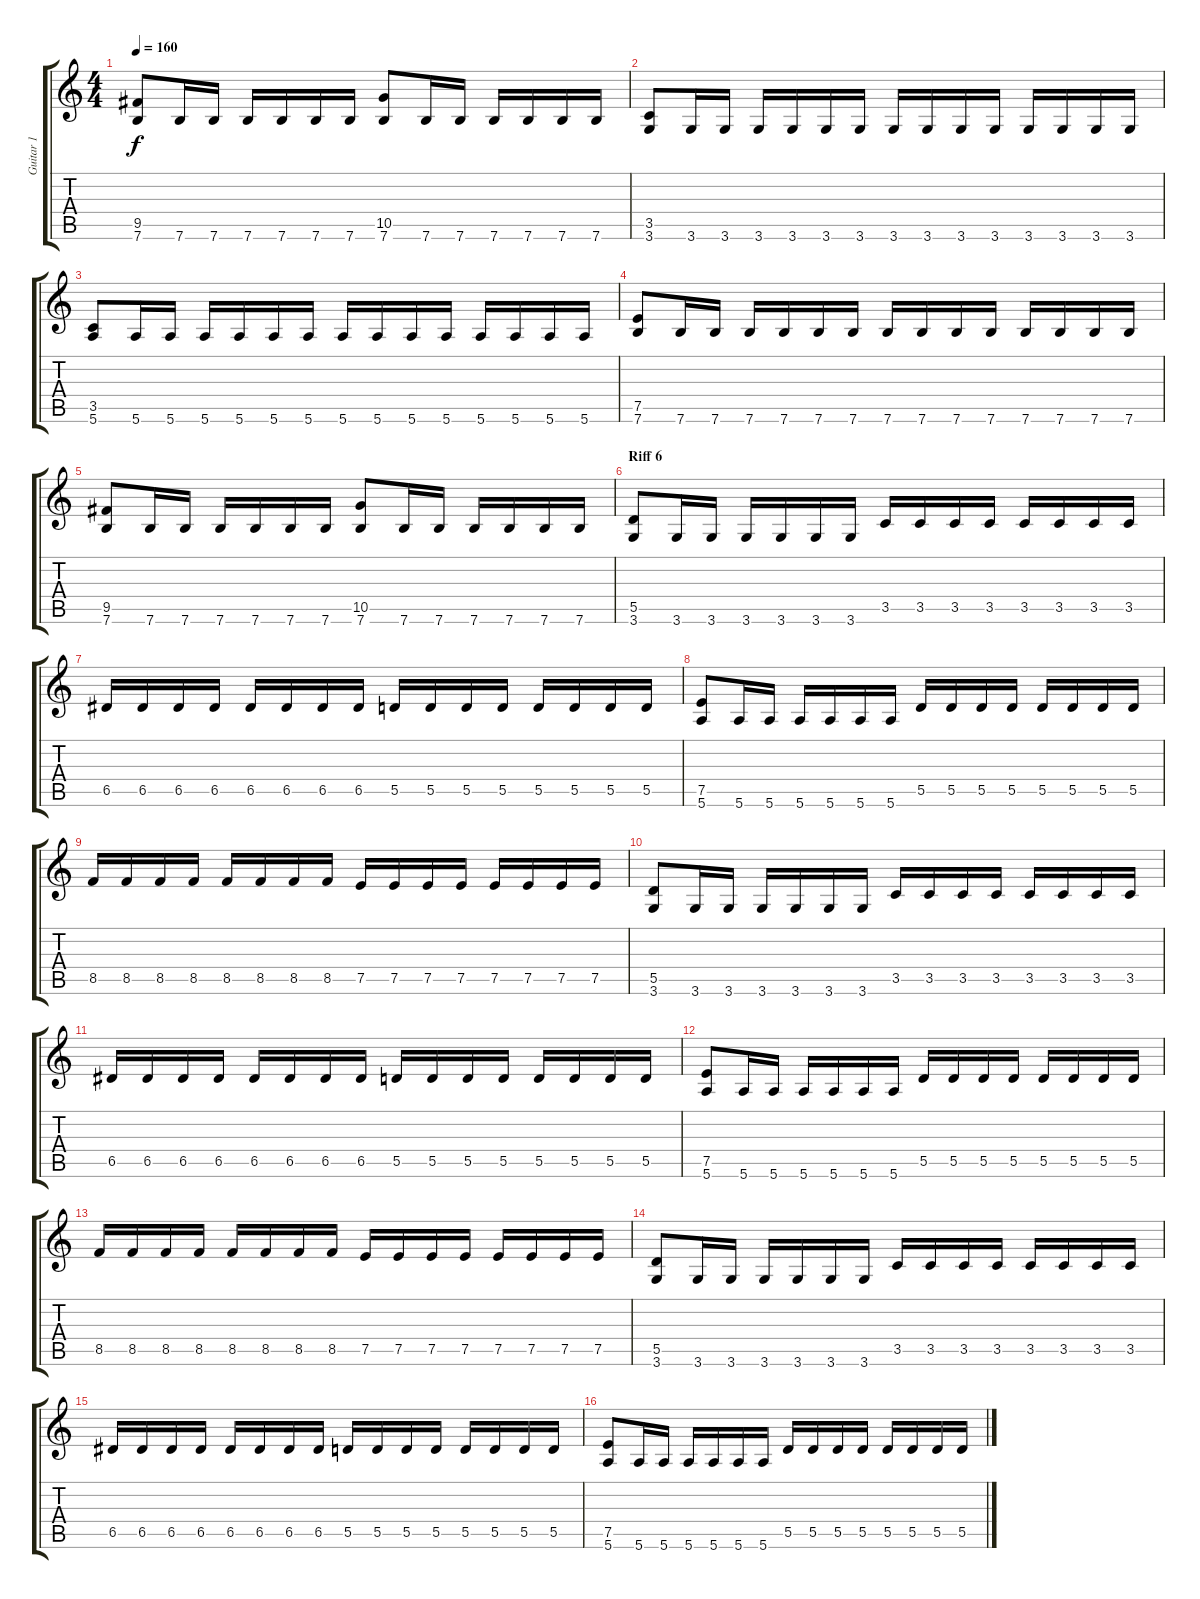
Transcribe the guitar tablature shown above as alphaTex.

\track ("Guitar 1" "Guitar 1") {instrument distortionguitar}
\staff {score tabs}
\tuning (E4 B3 G3 D3 A2 E2) {hide}
\ts (4 4)
\tempo 160
\clef g2
\ks c
(9.5 7.6).8{dy f} 7.6.16 7.6.16 7.6.16 7.6.16 7.6.16 7.6.16 (10.5 7.6).8 7.6.16 7.6.16 7.6.16 7.6.16 7.6.16 7.6.16 |
(3.5 3.6).8 3.6.16 3.6.16 3.6.16 3.6.16 3.6.16 3.6.16 3.6.16 3.6.16 3.6.16 3.6.16 3.6.16 3.6.16 3.6.16 3.6.16 |
(3.5 5.6).8 5.6.16 5.6.16 5.6.16 5.6.16 5.6.16 5.6.16 5.6.16 5.6.16 5.6.16 5.6.16 5.6.16 5.6.16 5.6.16 5.6.16 |
(7.5 7.6).8 7.6.16 7.6.16 7.6.16 7.6.16 7.6.16 7.6.16 7.6.16 7.6.16 7.6.16 7.6.16 7.6.16 7.6.16 7.6.16 7.6.16 |
(9.5 7.6).8 7.6.16 7.6.16 7.6.16 7.6.16 7.6.16 7.6.16 (10.5 7.6).8 7.6.16 7.6.16 7.6.16 7.6.16 7.6.16 7.6.16 |
\section ("" "Riff 6")
(5.5 3.6).8 3.6.16 3.6.16 3.6.16 3.6.16 3.6.16 3.6.16 3.5.16 3.5.16 3.5.16 3.5.16 3.5.16 3.5.16 3.5.16 3.5.16 |
6.5.16 6.5.16 6.5.16 6.5.16 6.5.16 6.5.16 6.5.16 6.5.16 5.5.16 5.5.16 5.5.16 5.5.16 5.5.16 5.5.16 5.5.16 5.5.16 |
(7.5 5.6).8 5.6.16 5.6.16 5.6.16 5.6.16 5.6.16 5.6.16 5.5.16 5.5.16 5.5.16 5.5.16 5.5.16 5.5.16 5.5.16 5.5.16 |
8.5.16 8.5.16 8.5.16 8.5.16 8.5.16 8.5.16 8.5.16 8.5.16 7.5.16 7.5.16 7.5.16 7.5.16 7.5.16 7.5.16 7.5.16 7.5.16 |
(5.5 3.6).8 3.6.16 3.6.16 3.6.16 3.6.16 3.6.16 3.6.16 3.5.16 3.5.16 3.5.16 3.5.16 3.5.16 3.5.16 3.5.16 3.5.16 |
6.5.16 6.5.16 6.5.16 6.5.16 6.5.16 6.5.16 6.5.16 6.5.16 5.5.16 5.5.16 5.5.16 5.5.16 5.5.16 5.5.16 5.5.16 5.5.16 |
(7.5 5.6).8 5.6.16 5.6.16 5.6.16 5.6.16 5.6.16 5.6.16 5.5.16 5.5.16 5.5.16 5.5.16 5.5.16 5.5.16 5.5.16 5.5.16 |
8.5.16 8.5.16 8.5.16 8.5.16 8.5.16 8.5.16 8.5.16 8.5.16 7.5.16 7.5.16 7.5.16 7.5.16 7.5.16 7.5.16 7.5.16 7.5.16 |
(5.5 3.6).8 3.6.16 3.6.16 3.6.16 3.6.16 3.6.16 3.6.16 3.5.16 3.5.16 3.5.16 3.5.16 3.5.16 3.5.16 3.5.16 3.5.16 |
6.5.16 6.5.16 6.5.16 6.5.16 6.5.16 6.5.16 6.5.16 6.5.16 5.5.16 5.5.16 5.5.16 5.5.16 5.5.16 5.5.16 5.5.16 5.5.16 |
(7.5 5.6).8 5.6.16 5.6.16 5.6.16 5.6.16 5.6.16 5.6.16 5.5.16 5.5.16 5.5.16 5.5.16 5.5.16 5.5.16 5.5.16 5.5.16
